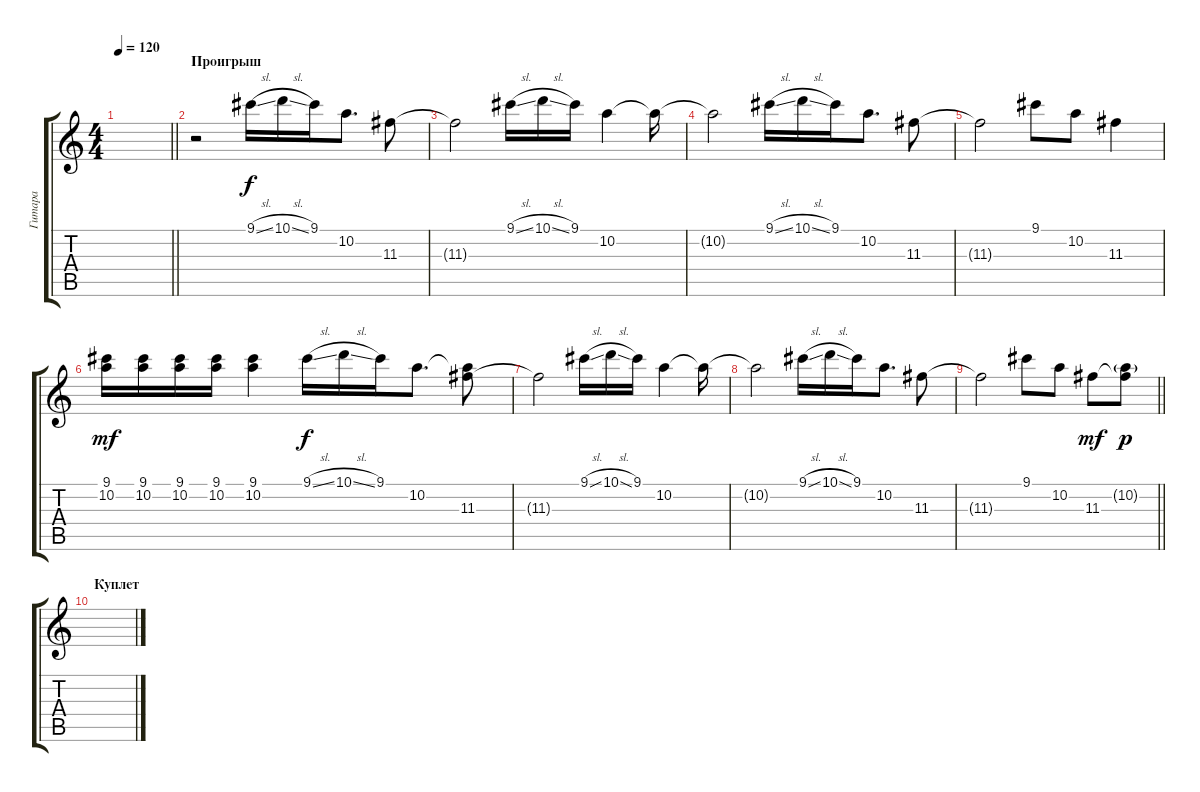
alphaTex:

\track ("Гитара" "Гитара") {instrument overdrivenguitar}
\staff {score tabs}
\tuning (E4 B3 G3 D3 A2 E2) {hide}
\ts (4 4)
\tempo 120
\clef g2
\barLineRight lightlight
\ks c
|
\section ("" "Проигрыш")
r.2{volume 14} 9.1{sl}.16 10.1{sl}.16 9.1.16 10.2.8{d} 11.3.8 |
11.3{t}.2 9.1{sl}.16 10.1{sl}.16 9.1.16 10.2.4 10.2{t}.16 |
10.2{t}.2 9.1{sl}.16 10.1{sl}.16 9.1.16 10.2.8{d} 11.3.8 |
11.3{t}.2 9.1.8 10.2.8 11.3.4 |
(9.1 10.2).16{dy mf} (9.1 10.2).16 (9.1 10.2).16 (9.1 10.2).16 (9.1 10.2).4 9.1{sl}.16{dy f} 10.1{sl}.16 9.1.16 10.2.8{d} (10.2{t} 11.3).8 |
11.3{t}.2 9.1{sl}.16 10.1{sl}.16 9.1.16 10.2.4 10.2{t}.16 |
10.2{t}.2 9.1{sl}.16 10.1{sl}.16 9.1.16 10.2.8{d} 11.3.8 |
\barLineRight lightlight
11.3{t}.2 9.1.8 10.2.8 11.3.8{dy mf} (10.2{g} 11.3{t}).8{dy p} |
\section ("" "Куплет")
